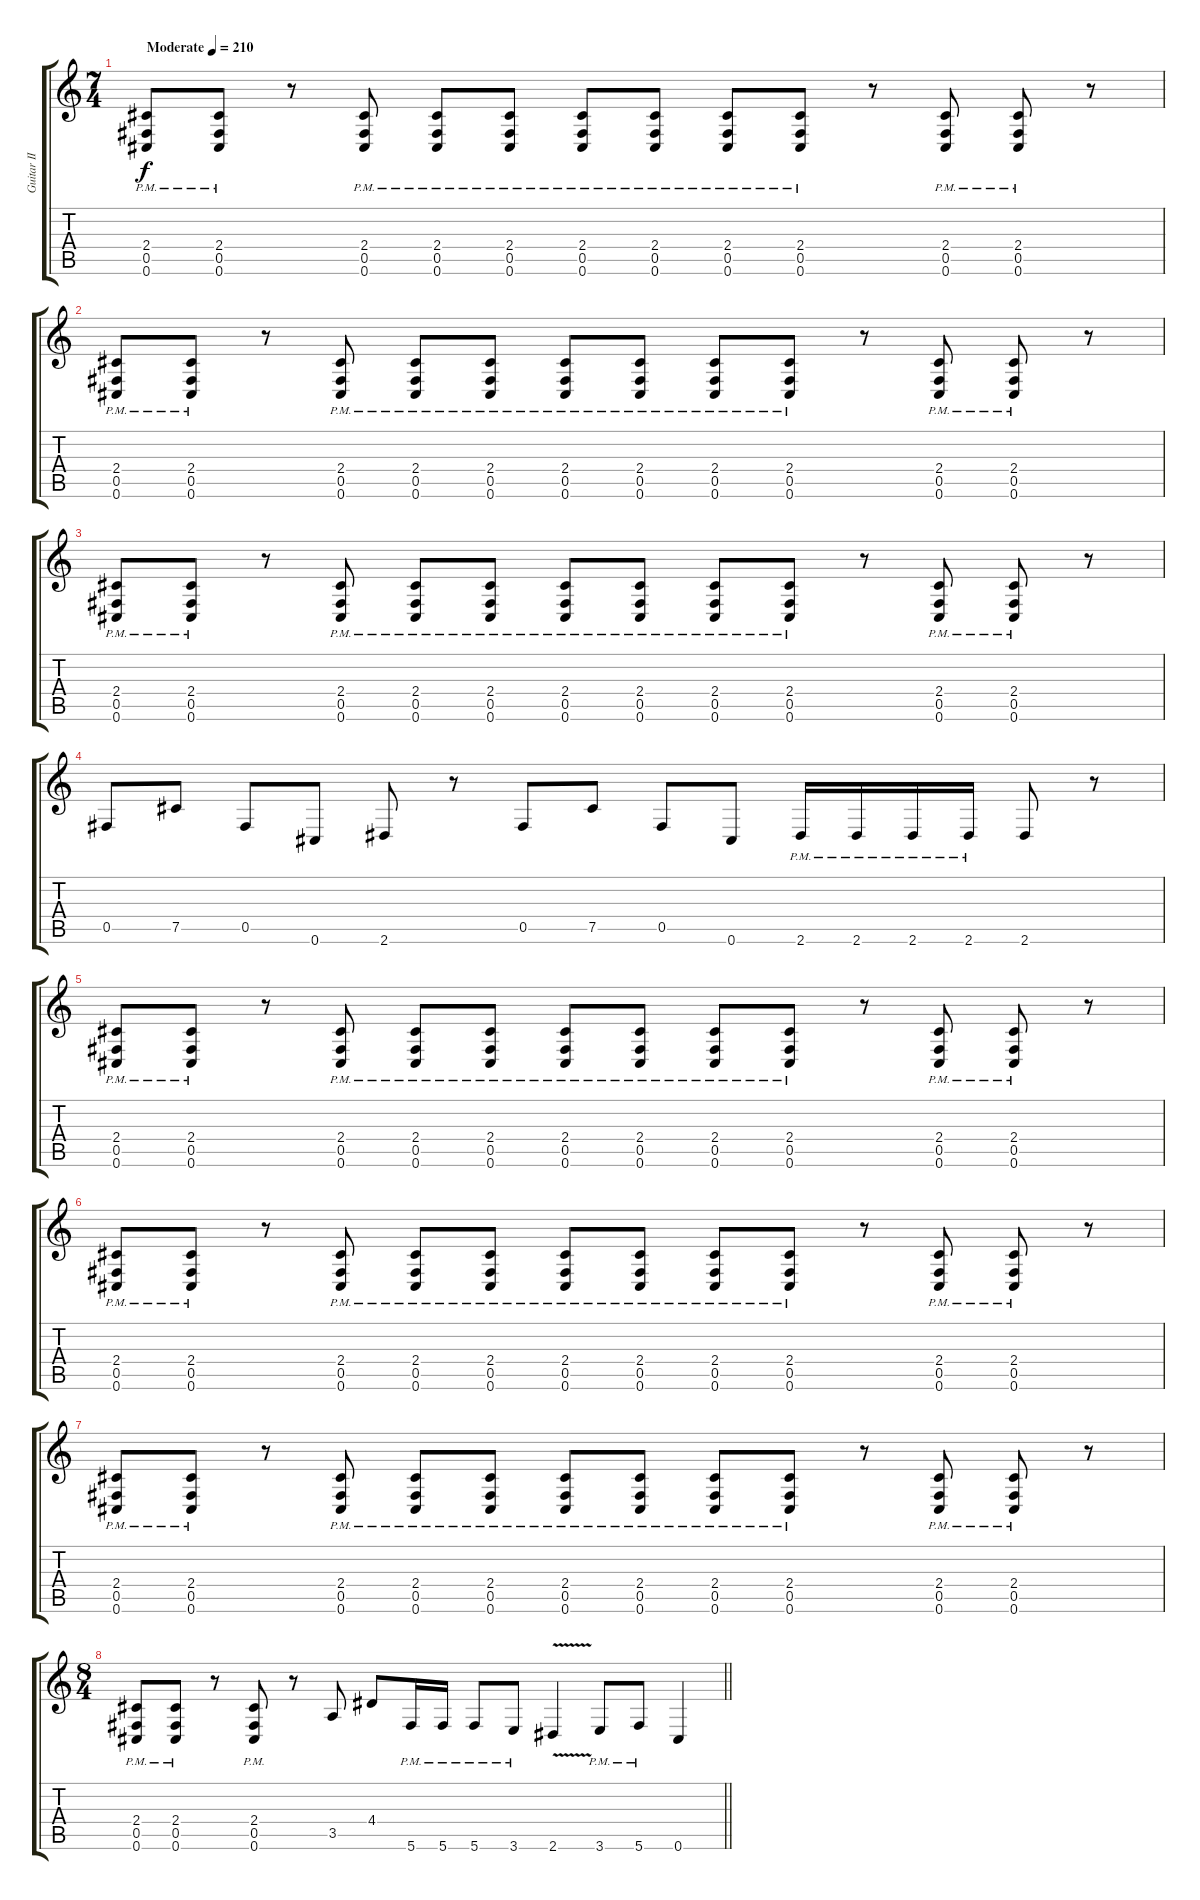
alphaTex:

\track ("Guitar II" "Guitar II") {instrument distortionguitar}
\staff {score tabs}
\tuning (Db4 Ab3 E3 B2 Gb2 Db2) {hide}
\ts (7 4)
\tempo (210 "Moderate")
\clef g2
\ks c
(2.4{pm} 0.5{pm} 0.6{pm}).8{dy f instrument distortionguitar} (2.4{pm} 0.5{pm} 0.6{pm}).8 r.8 (2.4{pm} 0.5{pm} 0.6{pm}).8 (2.4{pm} 0.5{pm} 0.6{pm}).8 (2.4{pm} 0.5{pm} 0.6{pm}).8 (2.4{pm} 0.5{pm} 0.6{pm}).8 (2.4{pm} 0.5{pm} 0.6{pm}).8 (2.4{pm} 0.5{pm} 0.6{pm}).8 (2.4{pm} 0.5{pm} 0.6{pm}).8 r.8 (2.4{pm} 0.5{pm} 0.6{pm}).8 (2.4{pm} 0.5{pm} 0.6{pm}).8 r.8 |
(2.4{pm} 0.5{pm} 0.6{pm}).8 (2.4{pm} 0.5{pm} 0.6{pm}).8 r.8 (2.4{pm} 0.5{pm} 0.6{pm}).8 (2.4{pm} 0.5{pm} 0.6{pm}).8 (2.4{pm} 0.5{pm} 0.6{pm}).8 (2.4{pm} 0.5{pm} 0.6{pm}).8 (2.4{pm} 0.5{pm} 0.6{pm}).8 (2.4{pm} 0.5{pm} 0.6{pm}).8 (2.4{pm} 0.5{pm} 0.6{pm}).8 r.8 (2.4{pm} 0.5{pm} 0.6{pm}).8 (2.4{pm} 0.5{pm} 0.6{pm}).8 r.8 |
(2.4{pm} 0.5{pm} 0.6{pm}).8 (2.4{pm} 0.5{pm} 0.6{pm}).8 r.8 (2.4{pm} 0.5{pm} 0.6{pm}).8 (2.4{pm} 0.5{pm} 0.6{pm}).8 (2.4{pm} 0.5{pm} 0.6{pm}).8 (2.4{pm} 0.5{pm} 0.6{pm}).8 (2.4{pm} 0.5{pm} 0.6{pm}).8 (2.4{pm} 0.5{pm} 0.6{pm}).8 (2.4{pm} 0.5{pm} 0.6{pm}).8 r.8 (2.4{pm} 0.5{pm} 0.6{pm}).8 (2.4{pm} 0.5{pm} 0.6{pm}).8 r.8 |
0.5.8 7.5.8 0.5.8 0.6.8 2.6.8 r.8 0.5.8 7.5.8 0.5.8 0.6.8 2.6{pm}.16 2.6{pm}.16 2.6{pm}.16 2.6{pm}.16 2.6.8 r.8 |
(2.4{pm} 0.5{pm} 0.6{pm}).8 (2.4{pm} 0.5{pm} 0.6{pm}).8 r.8 (2.4{pm} 0.5{pm} 0.6{pm}).8 (2.4{pm} 0.5{pm} 0.6{pm}).8 (2.4{pm} 0.5{pm} 0.6{pm}).8 (2.4{pm} 0.5{pm} 0.6{pm}).8 (2.4{pm} 0.5{pm} 0.6{pm}).8 (2.4{pm} 0.5{pm} 0.6{pm}).8 (2.4{pm} 0.5{pm} 0.6{pm}).8 r.8 (2.4{pm} 0.5{pm} 0.6{pm}).8 (2.4{pm} 0.5{pm} 0.6{pm}).8 r.8 |
(2.4{pm} 0.5{pm} 0.6{pm}).8 (2.4{pm} 0.5{pm} 0.6{pm}).8 r.8 (2.4{pm} 0.5{pm} 0.6{pm}).8 (2.4{pm} 0.5{pm} 0.6{pm}).8 (2.4{pm} 0.5{pm} 0.6{pm}).8 (2.4{pm} 0.5{pm} 0.6{pm}).8 (2.4{pm} 0.5{pm} 0.6{pm}).8 (2.4{pm} 0.5{pm} 0.6{pm}).8 (2.4{pm} 0.5{pm} 0.6{pm}).8 r.8 (2.4{pm} 0.5{pm} 0.6{pm}).8 (2.4{pm} 0.5{pm} 0.6{pm}).8 r.8 |
(2.4{pm} 0.5{pm} 0.6{pm}).8 (2.4{pm} 0.5{pm} 0.6{pm}).8 r.8 (2.4{pm} 0.5{pm} 0.6{pm}).8 (2.4{pm} 0.5{pm} 0.6{pm}).8 (2.4{pm} 0.5{pm} 0.6{pm}).8 (2.4{pm} 0.5{pm} 0.6{pm}).8 (2.4{pm} 0.5{pm} 0.6{pm}).8 (2.4{pm} 0.5{pm} 0.6{pm}).8 (2.4{pm} 0.5{pm} 0.6{pm}).8 r.8 (2.4{pm} 0.5{pm} 0.6{pm}).8 (2.4{pm} 0.5{pm} 0.6{pm}).8 r.8 |
\ts (8 4)
\barLineRight lightlight
(2.4{pm} 0.5{pm} 0.6{pm}).8 (2.4{pm} 0.5{pm} 0.6{pm}).8 r.8 (2.4{pm} 0.5{pm} 0.6{pm}).8 r.8 3.5.8 4.4.8 5.6{pm}.16 5.6{pm}.16 5.6{pm}.8 3.6{pm}.8 2.6{v}.4 3.6{pm}.8 5.6{pm}.8 0.6.4
